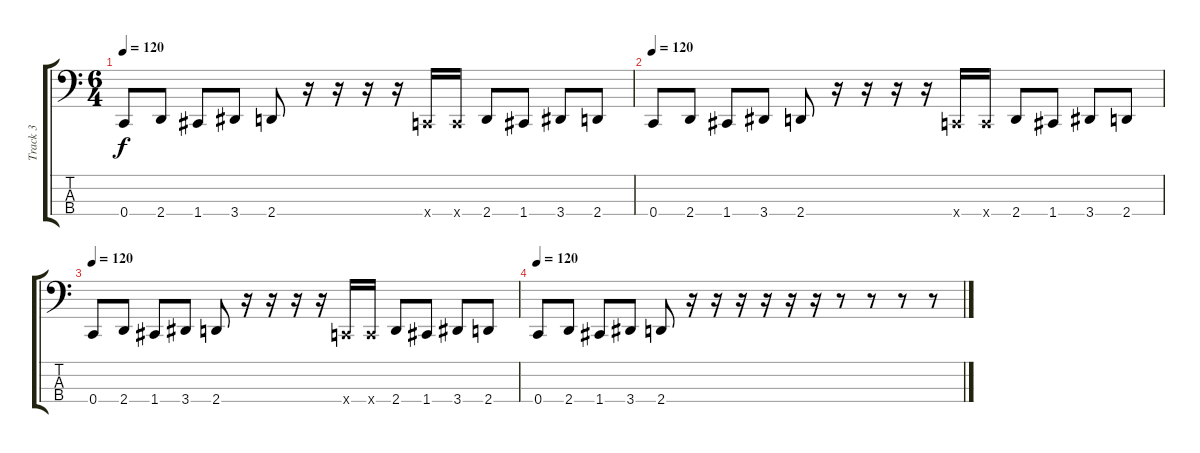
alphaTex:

\track ("Track 3" "Track 3") {instrument electricbassfinger}
\staff {score tabs}
\tuning (F2 C2 G1 C1) {hide}
\ts (6 4)
\tempo 120
\clef f4
\ks c
0.4.8{dy f} 2.4.8 1.4.8 3.4.8 2.4.8 r.16 r.16 r.16 r.16 0.4{x}.16 0.4{x}.16 2.4.8 1.4.8 3.4.8 2.4.8 |
\tempo 120
0.4.8 2.4.8 1.4.8 3.4.8 2.4.8 r.16 r.16 r.16 r.16 0.4{x}.16 0.4{x}.16 2.4.8 1.4.8 3.4.8 2.4.8 |
\tempo 120
0.4.8 2.4.8 1.4.8 3.4.8 2.4.8 r.16 r.16 r.16 r.16 0.4{x}.16 0.4{x}.16 2.4.8 1.4.8 3.4.8 2.4.8 |
\tempo 120
0.4.8 2.4.8 1.4.8 3.4.8 2.4.8 r.16 r.16 r.16 r.16 r.16 r.16 r.8 r.8 r.8 r.8
